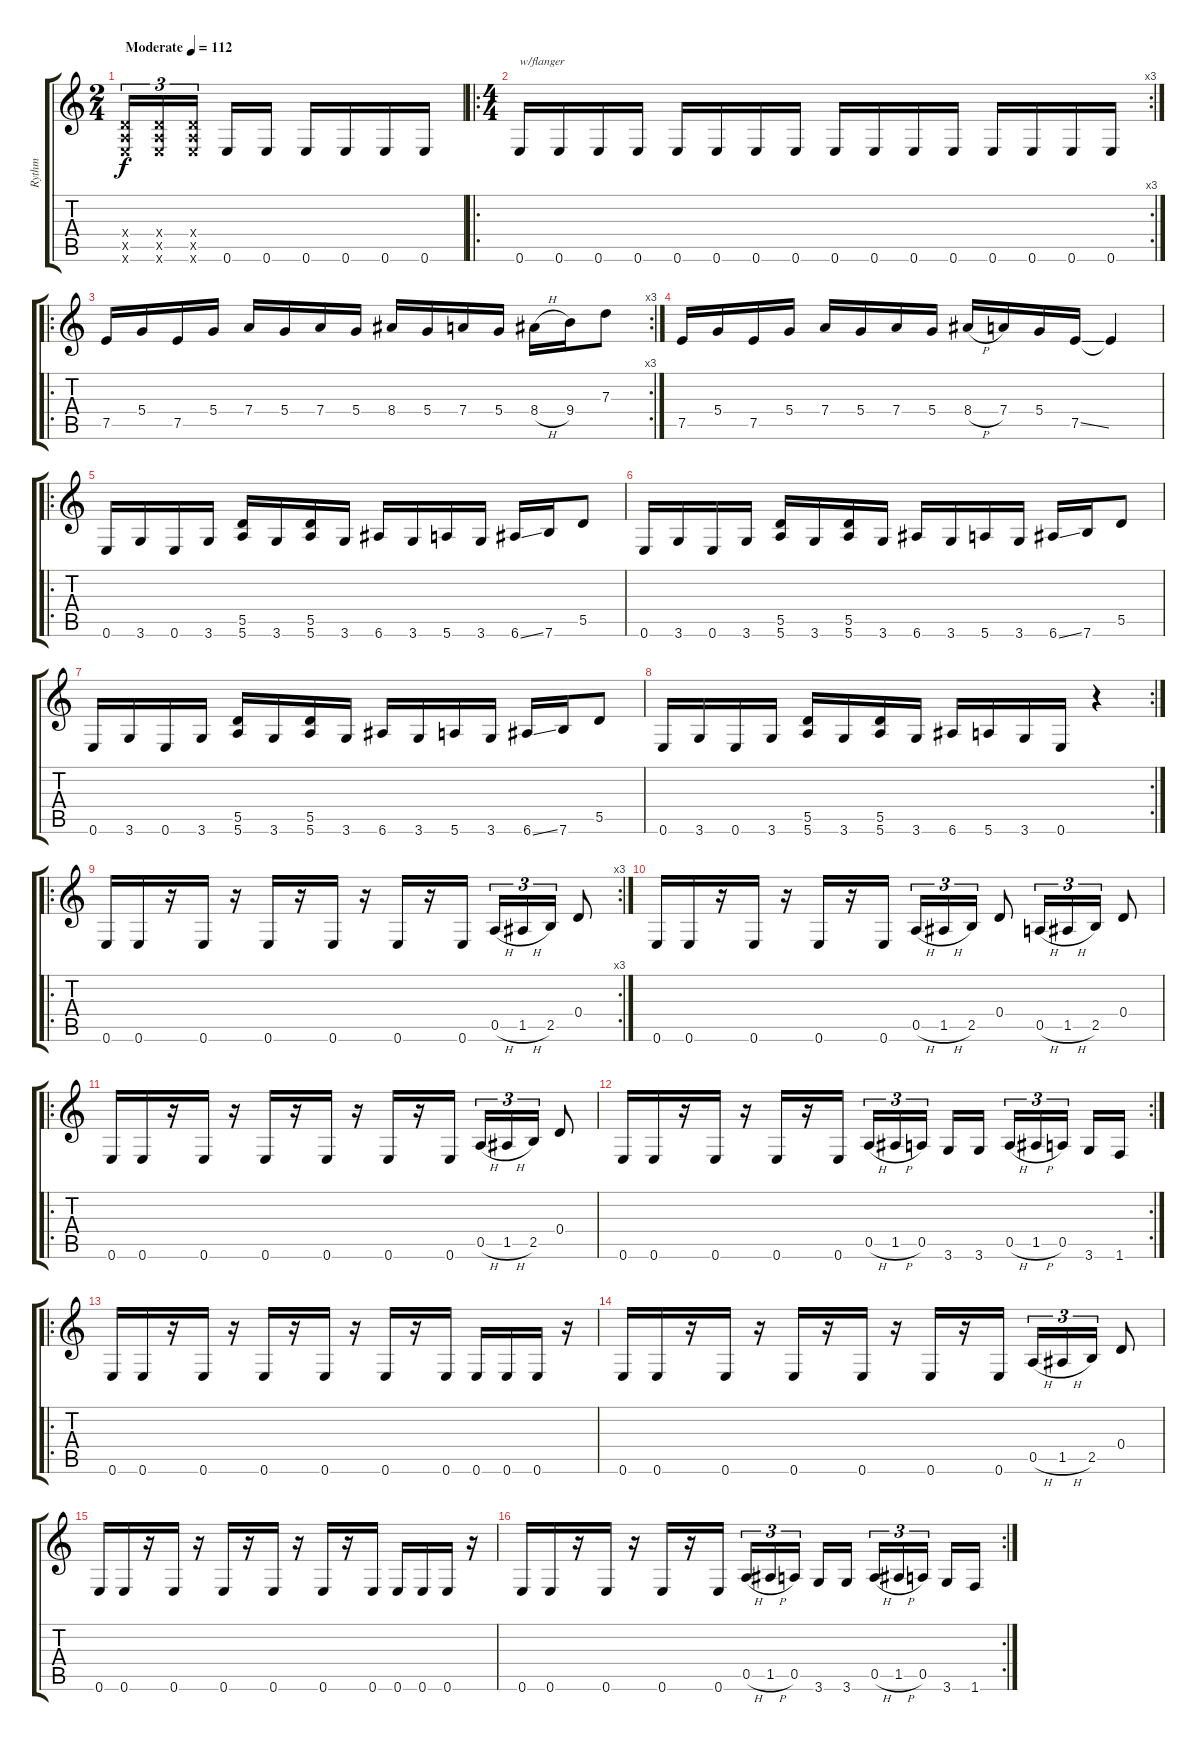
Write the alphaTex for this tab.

\track ("Rythm" "Rythm") {instrument distortionguitar}
\staff {score tabs}
\tuning (E4 B3 G3 D3 A2 E2) {hide}
\ts (2 4)
\tempo (112 "Moderate")
\clef g2
\ks c
(0.4{x} 0.5{x} 0.6{x}).16{tu (3 2) dy f instrument distortionguitar} (0.4{x} 0.5{x} 0.6{x}).16{tu (3 2)} (0.4{x} 0.5{x} 0.6{x}).16{tu (3 2) beam splitsecondary} 0.6.16 0.6.16 0.6.16 0.6.16 0.6.16 0.6.16 |
\ro
\rc 3
\ts (4 4)
0.6.16{txt "w/flanger"} 0.6.16 0.6.16 0.6.16 0.6.16 0.6.16 0.6.16 0.6.16 0.6.16 0.6.16 0.6.16 0.6.16 0.6.16 0.6.16 0.6.16 0.6.16 |
\ro
\rc 3
7.5.16 5.4.16 7.5.16 5.4.16 7.4.16 5.4.16{txt ""} 7.4.16 5.4.16 8.4.16 5.4.16 7.4.16 5.4.16 8.4{h}.16 9.4.16 7.3.8 |
7.5.16 5.4.16 7.5.16 5.4.16 7.4.16 5.4.16 7.4.16 5.4.16 8.4{h}.16 7.4.16 5.4.16 7.5{ss}.16 7.5{t}.4 |
\ro
0.6.16 3.6.16 0.6.16 3.6.16 (5.5 5.6).16 3.6.16 (5.5 5.6).16 3.6.16 6.6.16 3.6.16 5.6.16 3.6.16 6.6{ss}.16 7.6.16 5.5.8 |
0.6.16 3.6.16 0.6.16 3.6.16 (5.5 5.6).16 3.6.16 (5.5 5.6).16 3.6.16 6.6.16 3.6.16 5.6.16 3.6.16 6.6{ss}.16 7.6.16 5.5.8 |
0.6.16 3.6.16 0.6.16 3.6.16 (5.5 5.6).16 3.6.16 (5.5 5.6).16 3.6.16 6.6.16 3.6.16 5.6.16 3.6.16 6.6{ss}.16 7.6.16 5.5.8 |
\rc 2
0.6.16 3.6.16 0.6.16 3.6.16 (5.5 5.6).16 3.6.16 (5.5 5.6).16 3.6.16 6.6.16 5.6.16 3.6.16 0.6.16 r.4 |
\ro
\rc 3
0.6.16 0.6.16 r.16 0.6.16 r.16 0.6.16 r.16 0.6.16 r.16 0.6.16 r.16 0.6.16 0.5{h}.16{tu (3 2)} 1.5{h}.16{tu (3 2)} 2.5.16{tu (3 2)} 0.4.8 |
0.6.16 0.6.16 r.16 0.6.16 r.16 0.6.16 r.16 0.6.16 0.5{h}.16{tu (3 2)} 1.5{h}.16{tu (3 2)} 2.5.16{tu (3 2)} 0.4.8 0.5{h}.16{tu (3 2)} 1.5{h}.16{tu (3 2)} 2.5.16{tu (3 2)} 0.4.8 |
\ro
0.6.16 0.6.16 r.16 0.6.16 r.16 0.6.16 r.16 0.6.16 r.16 0.6.16 r.16 0.6.16 0.5{h}.16{tu (3 2)} 1.5{h}.16{tu (3 2)} 2.5.16{tu (3 2)} 0.4.8 |
\rc 2
0.6.16 0.6.16 r.16 0.6.16 r.16 0.6.16 r.16 0.6.16 0.5{h}.16{tu (3 2)} 1.5{h}.16{tu (3 2)} 0.5.16{tu (3 2) beam splitsecondary} 3.6.16 3.6.16 0.5{h}.16{tu (3 2)} 1.5{h}.16{tu (3 2)} 0.5.16{tu (3 2) beam splitsecondary} 3.6.16 1.6.16 |
\ro
0.6.16 0.6.16 r.16 0.6.16 r.16 0.6.16 r.16 0.6.16 r.16 0.6.16 r.16 0.6.16 0.6.16 0.6.16 0.6.16 r.16 |
0.6.16 0.6.16 r.16 0.6.16 r.16 0.6.16 r.16 0.6.16 r.16 0.6.16 r.16 0.6.16 0.5{h}.16{tu (3 2)} 1.5{h}.16{tu (3 2)} 2.5.16{tu (3 2)} 0.4.8 |
0.6.16 0.6.16 r.16 0.6.16 r.16 0.6.16 r.16 0.6.16 r.16 0.6.16 r.16 0.6.16 0.6.16 0.6.16 0.6.16 r.16 |
\rc 2
0.6.16 0.6.16 r.16 0.6.16 r.16 0.6.16 r.16 0.6.16 0.5{h}.16{tu (3 2)} 1.5{h}.16{tu (3 2)} 0.5.16{tu (3 2) beam splitsecondary} 3.6.16 3.6.16 0.5{h}.16{tu (3 2)} 1.5{h}.16{tu (3 2)} 0.5.16{tu (3 2) beam splitsecondary} 3.6.16 1.6.16
